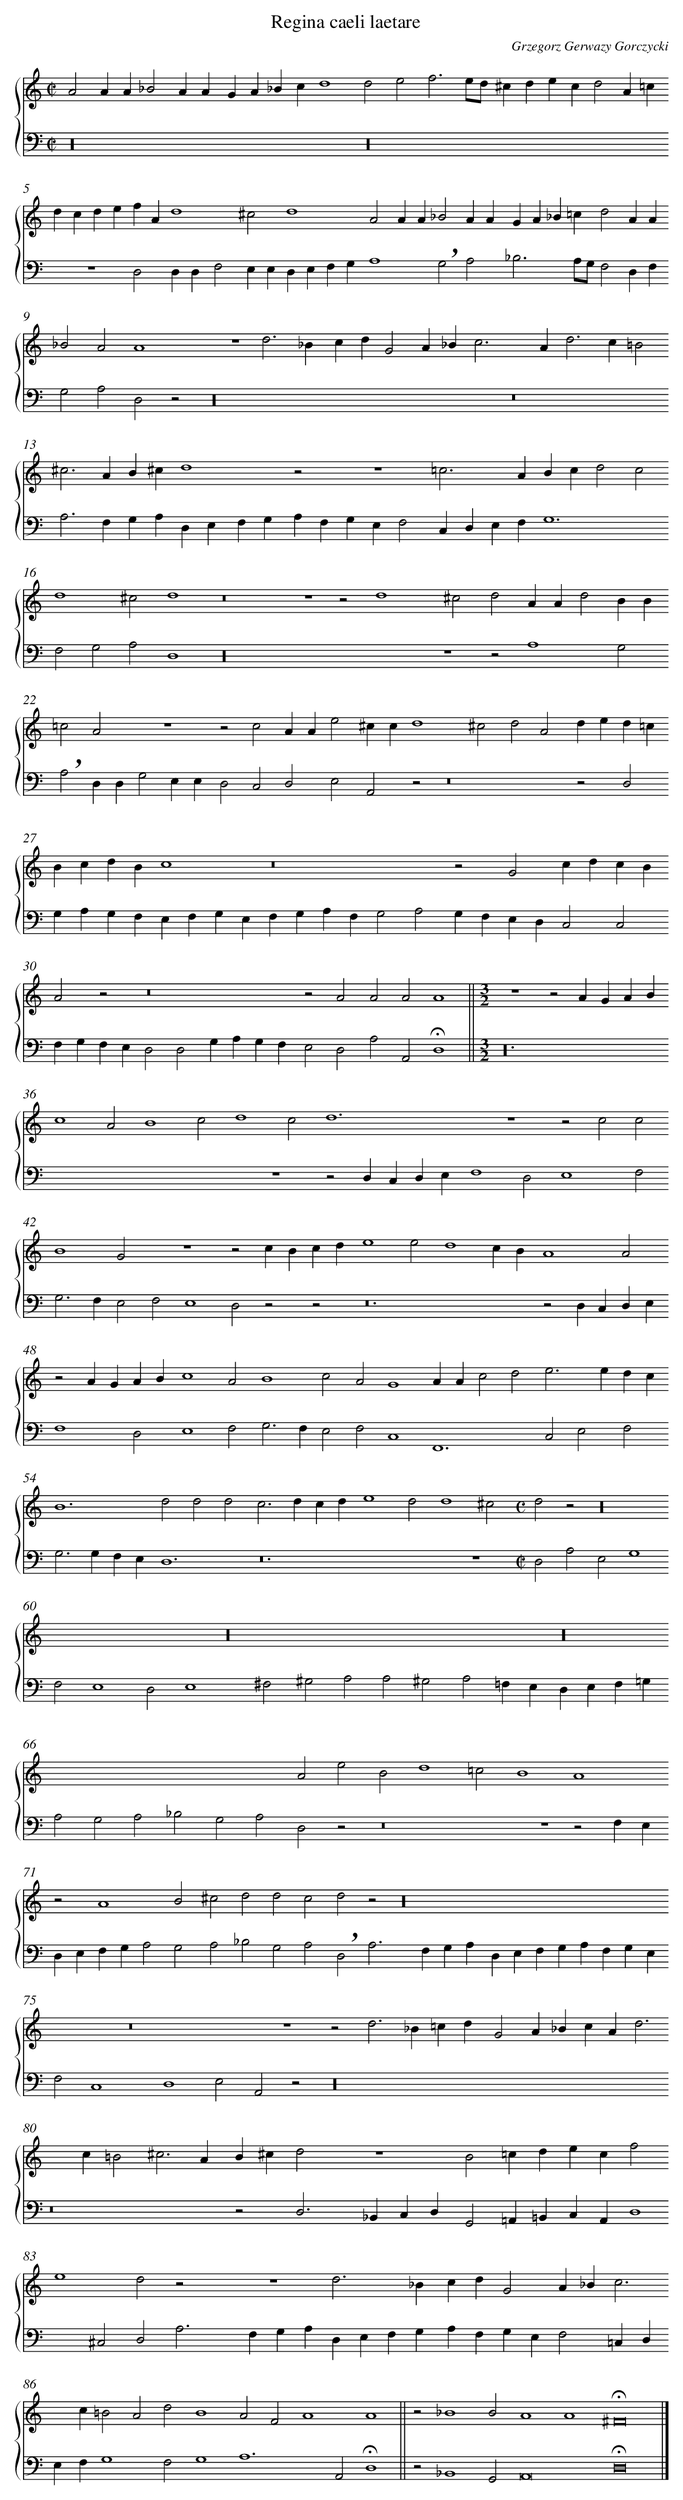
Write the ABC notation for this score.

X:1
T: Regina caeli laetare
C: Grzegorz Gerwazy Gorczycki
L: 1/4
M: C|
%%staves {1 2}
V: 1
V: 2 clef=bass
K: C
[V:1] A2AA_B2AA [|]
[V:2] z16 [|]
[V:1] GA_Bcd4 [|]
[V:2]  [|]
[V:1] d2e2f3e/d/ [|]
[V:2] z16 [|]
[V:1] ^cdecd2A=c [|]
[V:2]  [|]
[V:1] dcdefAd4 [|]
[V:2] z4D,2D,D, [|]
[V:1] ^c2d4 [|]
[V:2] F,2E,E,D,E,F,G, [|]
[V:1] A2AA_B2AA [|]
[V:2] A,4!breath!G,2A,2 [|]
[V:1] GA_B=cd2AA [|]
[V:2] _B,3A,/G,/F,2D,F, [|]
[V:1] _B2A2A4 [|]
[V:2] G,2A,2D,2z2 [|]
[V:1] z4d3_B [|]
[V:2] z16 [|]
[V:1] cdG2A_Bc3 [|]
[V:2]  [|]
[V:1] A2<d2c=B2 [|]
[V:2] z8 [|]
[V:1] ^c2>A2B^cd4 [|]
[V:2] A,2>F,2G,A,D,E, [|]
[V:1] z2z4 [|]
[V:2] F,G,A,F,G,E,F,2 [|]
[V:1] =c2>A2Bcd2 [|]
[V:2] C,D,E,F,G,6 [|]
[V:1] c2d4^c2 [|]
[V:2] F,2G,2A,2 [|]
[V:1] d4z8 [|]
[V:2] D,4z16 [|]
[V:1] z4 [|]
[V:2]  [|]
[V:1] z2d4^c2 [|]
[V:2] z4 [|]
[V:1] d2AAd2BB [|]
[V:2] z2A,4G,2 [|]
[V:1] =c2A2z4 [|]
[V:2] !breath!A,2D,D,G,2E,E, [|]
[V:1] z2c2AAe2 [|]
[V:2] D,2C,2D,2E,2 [|]
[V:1] ^ccd4^c2 [|]
[V:2] A,,2z2z8 [|]
[V:1] d2A2ded=c [|]
[V:2] z2D,2 [|]
[V:1] BcdBc4 [|]
[V:2] G,A,G,F,E,F,G,E, [|]
[V:1] z8 [|]
[V:2] F,G,A,F,G,2A,2 [|]
[V:1] z2G2cdcB [|]
[V:2] G,F,E,D,C,2C,2 [|]
[V:1] A2z2z8 [|]
[V:2] F,G,F,E,D,2D,2 [|]
[V:1] z2A2 [|]
[V:2] G,A,G,F,E,2D,2 [|]
[V:1] A2A2A4 ||
[V:2] A,2A,,2!fermata!D,4 ||
[V:1] [M:3/2]z6 [|]
[V:2] [M:3/2]z24 [|]
[V:1] z2AGAB [|]
[V:2]  [|]
[V:1] c4A2 [|]
[V:2]  [|]
[V:1] B4c2 [|]
[V:2]  [|]
[V:1] d4c2 [|]
[V:2] z6 [|]
[V:1] d6 [|]
[V:2] z2D,C,D,E, [|]
[V:1] z6 [|]
[V:2] F,4D,2 [|]
[V:1] z2c2c2 [|]
[V:2] E,4F,2 [|]
[V:1] B4G2 [|]
[V:2] G,2>F,2E,2 [|]
[V:1] z6 [|]
[V:2] F,2E,4 [|]
[V:1] z2cBcd [|]
[V:2] D,2z2z2 [|]
[V:1] e4e2 [|]
[V:2] z12 [|]
[V:1] d4cB [|]
[V:2]  [|]
[V:1] A4A2 [|]
[V:2] z2D,C,D,E, [|]
[V:1] z2AGAB [|]
[V:2] F,4D,2 [|]
[V:1] c4A2 [|]
[V:2] E,4F,2 [|]
[V:1] B4c2 [|]
[V:2] G,2>F,2E,2 [|]
[V:1] A2G4 [|]
[V:2] F,2C,4 [|]
[V:1] AAc2d2 [|]
[V:2] F,,6 [|]
[V:1] e2>e2dc [|]
[V:2] C,2E,2F,2 [|]
[V:1] B6 [|]
[V:2] G,2>G,2F,E, [|]
[V:1] d2d2d2 [|]
[V:2] D,6 [|]
[V:1] c2>d2cd [|]
[V:2] z12 [|]
[V:1] e4d2 [|]
[V:2]  [|]
[V:1] d4^c2 [|]
[V:2] z6 [|]
[V:1] [M:C]d2z2z16 [|]
[V:2] [M:C|]D,2A,2E,2G,4 [|]
[V:1]  [|]
[V:2] F,2E,4 [|]
[V:1] z16 [|]
[V:2] D,2E,4^F,2 [|]
[V:1]  [|]
[V:2] ^G,2A,2A,2^G,2 [|]
[V:1] z16 [|]
[V:2] A,2=F,E,D,E,F,=G, [|]
[V:1]  [|]
[V:2] A,2G,2A,2_B,2 [|]
[V:1] A2e2 [|]
[V:2] G,2A,2D,2z2 [|]
[V:1] B2d4=c2 [|]
[V:2] z8 [|]
[V:1] B4A4 [|]
[V:2] z4z2F,E, [|]
[V:1] z2A4B2 [|]
[V:2] D,E,F,G,A,2G,2 [|]
[V:1] ^c2d2d2c2 [|]
[V:2] A,2_B,2G,2A,2 [|]
[V:1] d2z2z16 [|]
[V:2] !breath!D,2A,2>F,2G,A, [|]
[V:1]  [|]
[V:2] D,E,F,G,A,F,G,E, [|]
[V:1] z8 [|]
[V:2] F,2C,4D,4 [|]
[V:1] z4 [|]
[V:2] E,2A,,2z2 [|]
[V:1] z2d2>_B2=cd [|]
[V:2] z16 [|]
[V:1] G2A_BcAd3 [|]
[V:2]  [|]
[V:1] c=B2^c3A [|]
[V:2] z8 [|]
[V:1] B^cd2z4 [|]
[V:2] z2D,2>_B,,2C,D, [|]
[V:1] B2=cdecf2 [|]
[V:2] G,,2=A,,=B,,C,A,,D,4 [|]
[V:1] e4d2z2 [|]
[V:2] ^C,2D,2A,3 [|]
[V:1] z4d3_B [|]
[V:2] F,G,A,D,E,F,G, [|]
[V:1] cdG2A_Bc3 [|]
[V:2] A,F,G,E,F,2=C,D, [|]
[V:1] c=B2A2d2 [|]
[V:2] E,F,G,4F,2 [|]
[V:1] B4A2F2 [|]
[V:2] G,4A,6 [|]
[V:1] A4A4 ||
[V:2] A,,2!fermata!D,4 ||
[V:1] z2_B4B2 [|]
[V:2] z2_B,,4G,,2 [|]
[V:1] A4A4 [|]
[V:2] A,,8 [|]
[V:1] !fermata!^F8 |]
[V:2] !fermata!D,8 |]
